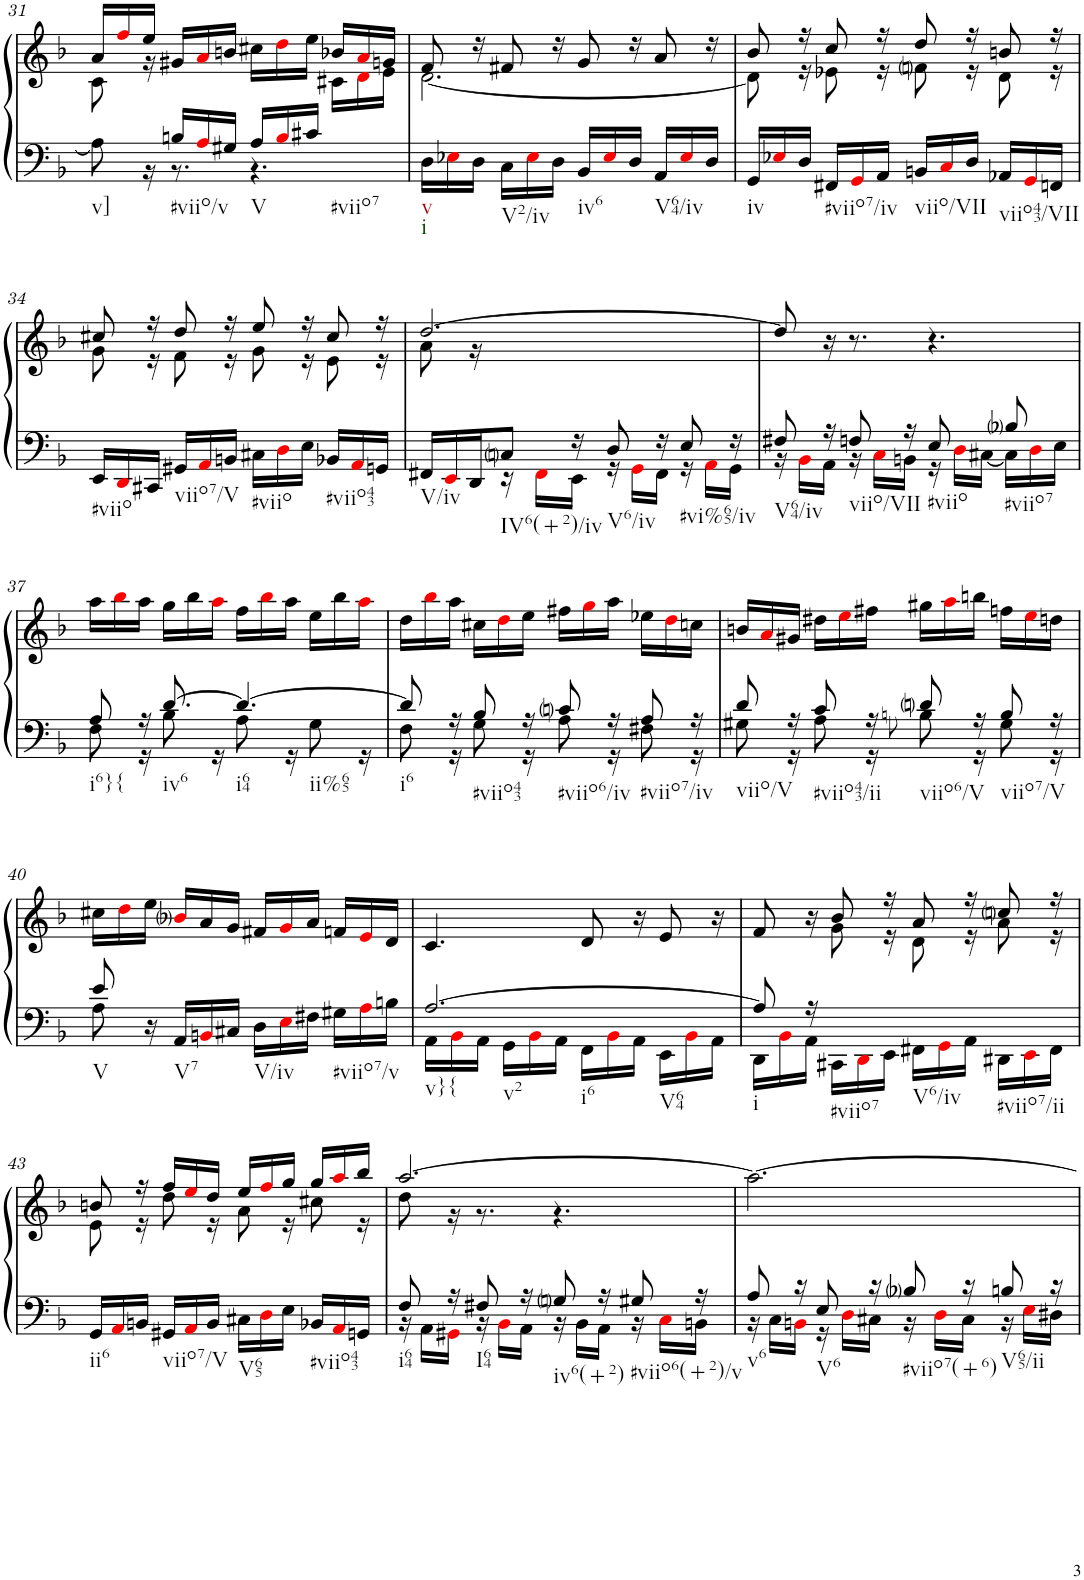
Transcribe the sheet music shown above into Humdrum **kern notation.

**kern	**kern
*part1	*part1
*staff2	*staff1
*I"Midi_2	*
!!LO:PB:g=z
*clefF4	*clefG2
*k[b-]	*k[b-]
*F:	*F:
*M12/16	*M12/16
=31	=31
*^	*^
!LO:TX:b:t=v]	!	!	!
8.ryy	8A\]	16a/LL	8c\
.	.	16ffi/	.
.	16r	16ee/JJ	16r
!LO:TX:b:t=#viio/v	!	!	!
16Bn/LL	8.r	16g#X/LL	8.ryy
16Ai/	.	16ai/	.
16G#X/JJ	.	16bn/JJ	.
!LO:TX:b:t=V	!	!	!
16A/LL	4.r	16cc#X\LL	8.ryy
16Bi/	.	16ddi\	.
16c#X/JJ	.	16ee\JJ	.
!LO:TX:b:t=#viio7	!	!	!
8.ryy	.	16b-X/LL	16c#X\LL
.	.	16ai/	16di\
.	.	16gn/JJ	16e\JJ
=32	=32	=32	=32
!LO:TX:b:t=v	!	!	!
!LO:TX:b:t=i	!	!	!
!LO:TX:b:t=V2/iv	!	!	!
4.ryy	16D\LL	8f/	[2.d\
.	16E-Xi\	.	.
.	16D\JJ	16r	.
.	16C\LL	8f#X/	.
.	16E-i\	.	.
.	16D\JJ	16r	.
!LO:TX:b:t=iv6	!	!	!
16BB-/LL	4.ryy	8g/	.
16E-i/	.	.	.
16D/JJ	.	16r	.
!LO:TX:b:t=V64/iv	!	!	!
16AA/LL	.	8a/	.
16E-i/	.	.	.
16D/JJ	.	16r	.
=33	=33	=33	=33
!LO:TX:b:t=iv	!	!	!
16GG/LL	2.ryy	8b-/	8d\]
16E-Xi/	.	.	.
16D/JJ	.	16r	16r
!LO:TX:b:t=#viio7/iv	!	!	!
16FF#X/LL	.	8cc/	8e-X\
16GGi/	.	.	.
16AA/JJ	.	16r	16r
!LO:TX:b:t=viio/VII	!	!	!
16BBn/LL	.	8dd/	8fnj\
16Ci/	.	.	.
16D/JJ	.	16r	16r
!LO:TX:b:t=viio43/VII	!	!	!
16AA-X/LL	.	8bn/	8d\
16GGi/	.	.	.
16FFn/JJ	.	16r	16r
!!LO:LB:g=z	!!
=34	=34	=34	=34
!LO:TX:b:t=#viio	!	!	!
16EE/LL	2.ryy	8cc#X/	8g\
16DDi/	.	.	.
16CC#X/JJ	.	16r	16r
!LO:TX:b:t=viio7/V	!	!	!
16GG#X/LL	.	8dd/	8f\
16AAi/	.	.	.
16BBn/JJ	.	16r	16r
!LO:TX:b:t=#viio	!	!	!
16C#X\LL	.	8ee/	8g\
16Di\	.	.	.
16E\JJ	.	16r	16r
!LO:TX:b:t=#viio43	!	!	!
16BB-X/LL	.	8cc#/	8e\
16AAi/	.	.	.
16GGn/JJ	.	16r	16r
=35	=35	=35	=35
!LO:TX:b:t=V/iv	!	!	!
16FF#X/LL	8.ryy	[2.dd/	8a\
16EEi/	.	.	.
16DD/J	.	.	16r
!LO:TX:b:t=IV6(+2)/iv	!	!	!
8Cnj/J	16r	.	8.ryy
.	16FF#i\LL	.	.
16r	16EE\JJ	.	.
!LO:TX:b:t=V6/iv	!	!	!
8D/	16r	.	4.ryy
.	16GGi\LL	.	.
16r	16FF#\JJ	.	.
!LO:TX:b:t=#vi%65/iv	!	!	!
8E/	16r	.	.
.	16AAi\LL	.	.
16r	16GG\JJ	.	.
=36	=36	=36	=36
!LO:TX:b:t=V64/iv	!	!	!
8F#X/	16r	8dd/]	2.ryy
.	16BB-i\LL	.	.
16r	16AA\JJ	16r	.
!LO:TX:b:t=viio/VII	!	!	!
8Fn/	16r	8.r	.
.	16Ci\LL	.	.
16r	16BBn\JJ	.	.
!LO:TX:b:t=#viio	!	!	!
8E/	16r	4.r	.
.	16Di\LL	.	.
16ryy	[16C#X\JJ	.	.
!LO:TX:b:t=#viio7	!	!	!
8B-j/	16C#\LL]	.	.
.	16Di\	.	.
16ryy	16E\JJ	.	.
*	*	*v	*v
!!LO:LB:g=z
=37	=37	=37
!LO:TX:b:t=i6}{	!	!
8A/	8F\	16aa\LL
.	.	16bb-i\
16r	16r	16aa\JJ
!LO:TX:b:t=iv6	!	!
[8.d/	8B-\	16gg\LL
.	.	16bb-\
.	16r	16aai\JJ
!LO:TX:b:t=i64	!	!
!LO:TX:b:t=ii%65	!	!
4.d/_	8A\	16ff\LL
.	.	16bb-i\
.	16r	16aa\JJ
.	8G\	16ee\LL
.	.	16bb-\
.	16r	16aai\JJ
=38	=38	=38
!LO:TX:b:t=i6	!	!
8d/]	8F\	16dd\LL
.	.	16bb-i\
16r	16r	16aa\JJ
!LO:TX:b:t=#viio43	!	!
8B-/	8G\	16cc#X\LL
.	.	16ddi\
16r	16r	16ee\JJ
!LO:TX:b:t=#viio6/iv	!	!
8cnj/	8A\	16ff#X\LL
.	.	16ggi\
16r	16r	16aa\JJ
!LO:TX:b:t=#viio7/iv	!	!
8A/	8F#X\	16ee-X\LL
.	.	16ddi\
16r	16r	16ccn\JJ
=39	=39	=39
!LO:TX:b:t=viio/V	!	!
8d/	8G#X\	16bn/LL
.	.	16ai/
16r	16r	16g#X/JJ
!LO:TX:b:t=#viio43/ii	!	!
8c/	8A\	16dd#X\LL
.	.	16eei\
16r	16r	16ff#X\JJ
.	8qBn\	.
!LO:TX:b:t=viio6/V	!	!
8dnj/	8B\	16gg#X\LL
.	.	16aai\
16r	16r	16bbn\JJ
!LO:TX:b:t=viio7/V	!	!
8B/	8G#\	16ffn\LL
.	.	16eei\
16r	16r	16ddn\JJ
!!LO:LB:g=z
=40	=40	=40
*	*	*^
!LO:TX:b:t=V	!	!	!
8e/	8A\	16cc#X\LL	2.ryy
.	.	16ddi\	.
16r	2ryy	16ee\JJ	.
!LO:TX:b:t=V7	!	!	!
16AA/LL	.	16b-ji/LL	.
16BBni/	.	16a/	.
16C#X/JJ	.	16g/JJ	.
!LO:TX:b:t=V/iv	!	!	!
16D\LL	.	16f#X/LL	.
16Ei\	.	16gi/	.
16F#X\JJ	.	16a/JJ	.
!LO:TX:b:t=#viio7/v	!	!	!
16G#X\LL	.	16fn/LL	.
16Ai\	8ryy	16ei/	.
16Bn\JJ	.	16d/JJ	.
=41	=41	=41	=41
!LO:TX:b:t=v}{	!	!	!
!LO:TX:b:t=v2	!	!	!
!LO:TX:b:t=i6	!	!	!
!LO:TX:b:t=V64	!	!	!
[2.A/	16AA\LL	4.c/	2.ryy
.	16BB-i\	.	.
.	16AA\JJ	.	.
.	16GG\LL	.	.
.	16BB-i\	.	.
.	16AA\JJ	.	.
.	16FF\LL	8d/	.
.	16BB-i\	.	.
.	16AA\JJ	16r	.
.	16EE\LL	8e/	.
.	16BB-i\	.	.
.	16AA\JJ	16r	.
=42	=42	=42	=42
!LO:TX:b:t=i	!	!	!
8A/]	16DD\LL	8f/	8.ryy
.	16BB-i\	.	.
16r	16AA\JJ	16r	.
!LO:TX:b:t=#viio7	!	!	!
8.ryy	16CC#X\LL	8b-/	8g\
.	16DDi\	.	.
.	16EE\JJ	16r	16r
!LO:TX:b:t=V6/iv	!	!	!
!LO:TX:b:t=#viio7/ii	!	!	!
4.ryy	16FF#X\LL	8a/	8d\
.	16GGi\	.	.
.	16AA\JJ	16r	16r
.	16DD#X\LL	8ccnj/	8a\
.	16EEi\	.	.
.	16FF#\JJ	16r	16r
!!LO:LB:g=z	!!
=43	=43	=43	=43
!LO:TX:b:t=ii6	!	!	!
16GG/LL	2.ryy	8bn/	8e\
16AAi/	.	.	.
16BBn/JJ	.	16r	16r
!LO:TX:b:t=viio7/V	!	!	!
16GG#X/LL	.	16ff/LL	8dd\
16AAi/	.	16eei/	.
16BB/JJ	.	16dd/JJ	16r
!LO:TX:b:t=V65	!	!	!
16C#X\LL	.	16ee/LL	8a\
16Di\	.	16ffi/	.
16E\JJ	.	16gg/JJ	16r
!LO:TX:b:t=#viio43	!	!	!
16BB-X/LL	.	16gg/LL	8cc#X\
16AAi/	.	16aai/	.
16GGn/JJ	.	16bb-/JJ	16r
=44	=44	=44	=44
!LO:TX:b:t=i64	!	!	!
8F/	16r	[2.aa/	8dd\
.	16AA\LL	.	.
16r	16GG#Xi\JJ	.	16r
!LO:TX:b:t=I64	!	!	!
8F#X/	16r	.	8.r
.	16BB-i\LL	.	.
16r	16AA\JJ	.	.
!LO:TX:b:t=iv6(+2)	!	!	!
8Gnj/	16r	.	4.r
.	16BB-\LL	.	.
16r	16AA\JJ	.	.
!LO:TX:b:t=#viio6(+2)/v	!	!	!
8G#X/	16r	.	.
.	16Ci\LL	.	.
16r	16BBn\JJ	.	.
=45	=45	=45	=45
!LO:TX:b:t=v6	!	!	!
8A/	16r	2.aa\_	2.ryy
.	16C\LL	.	.
16r	16BBni\JJ	.	.
!LO:TX:b:t=V6	!	!	!
8E/	16r	.	.
.	16Di\LL	.	.
16r	16C#X\JJ	.	.
!LO:TX:b:t=#viio7(+6)	!	!	!
8B-j/	16r	.	.
.	16Di\LL	.	.
16r	16C#\JJ	.	.
!LO:TX:b:t=V65/ii	!	!	!
8Bn/	16r	.	.
.	16Ei\LL	.	.
16r	16D#X\JJ	.	.
*v	*v	*	*
*	*v	*v
=	=
*-	*-
